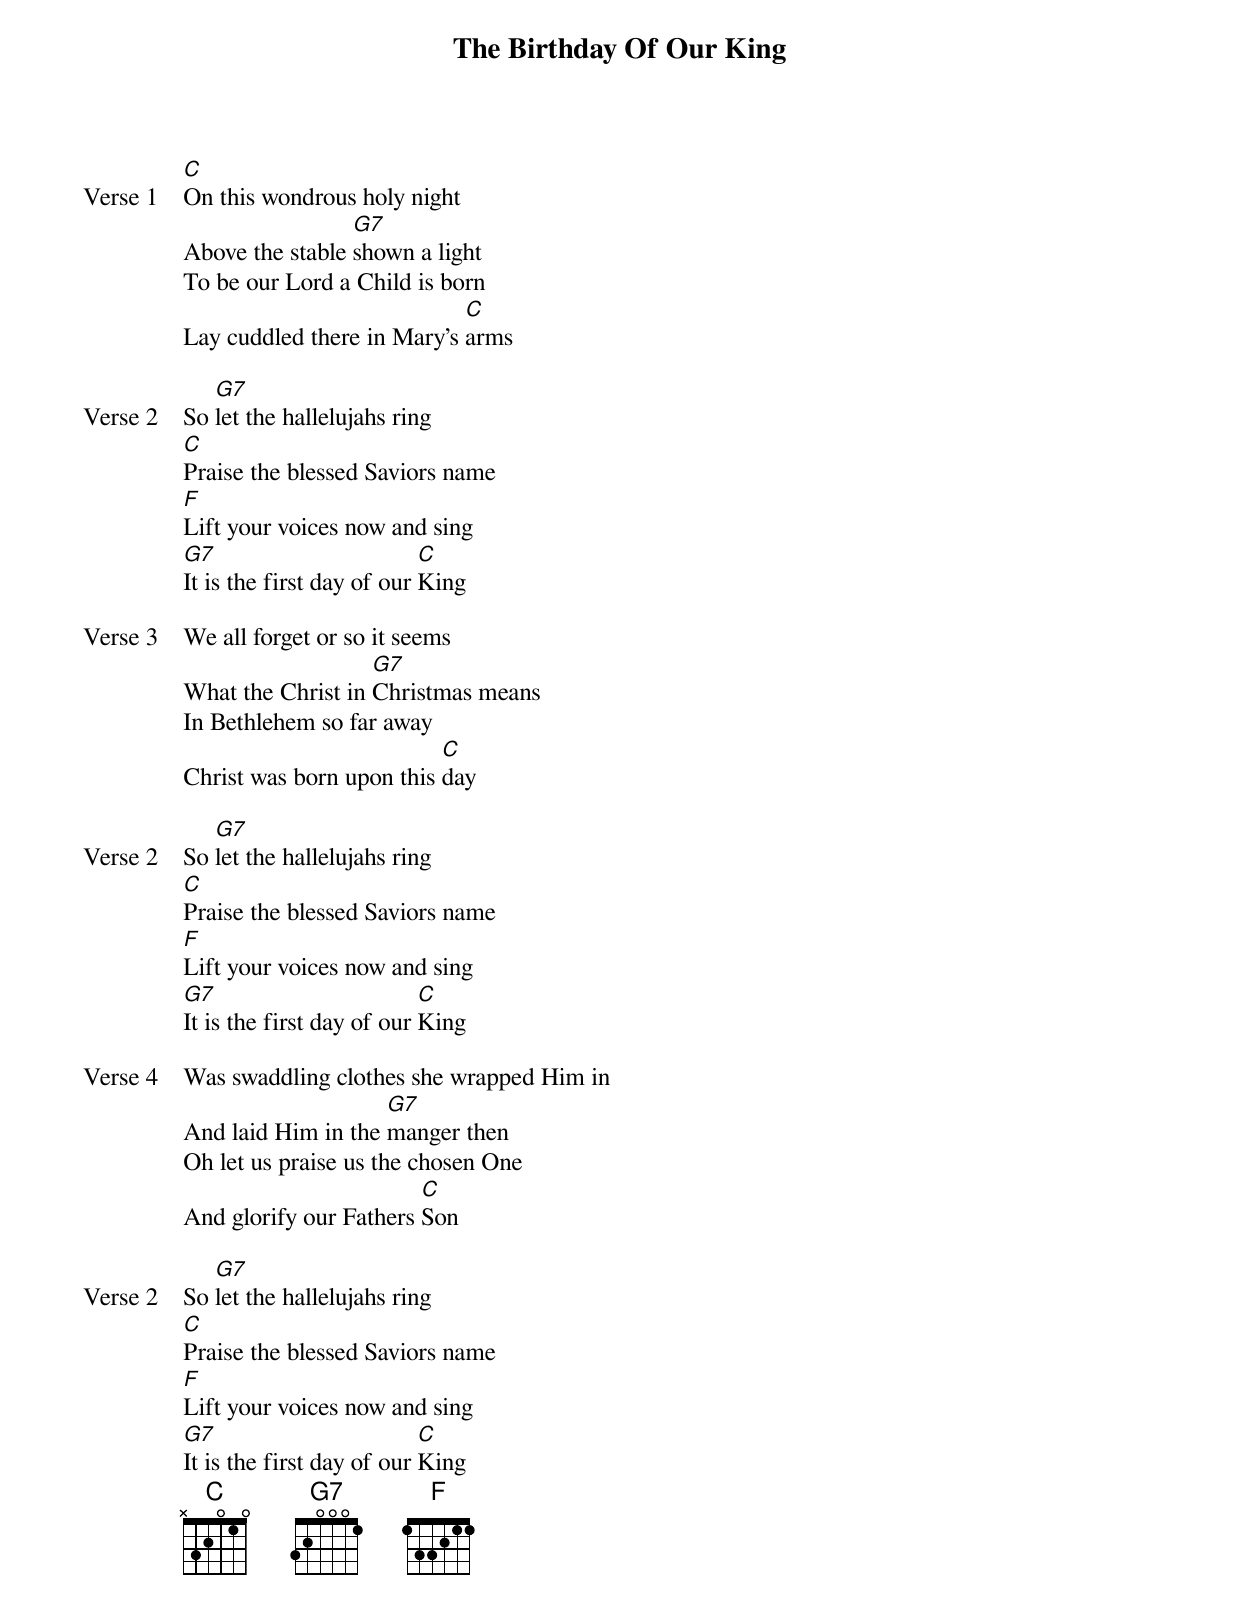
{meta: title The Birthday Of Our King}
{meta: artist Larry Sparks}
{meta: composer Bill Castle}

{start_of_verse: Verse 1}
[C]On this wondrous holy night
Above the stable [G7]shown a light
To be our Lord a Child is born
Lay cuddled there in Mary's [C]arms
{end_of_verse}

{start_of_verse: Verse 2}
So [G7]let the hallelujahs ring
[C]Praise the blessed Saviors name
[F]Lift your voices now and sing
[G7]It is the first day of our [C]King
{end_of_verse}

{start_of_verse: Verse 3}
We all forget or so it seems
What the Christ in [G7]Christmas means
In Bethlehem so far away
Christ was born upon this [C]day
{end_of_verse}

{start_of_verse: Verse 2}
So [G7]let the hallelujahs ring
[C]Praise the blessed Saviors name
[F]Lift your voices now and sing
[G7]It is the first day of our [C]King
{end_of_verse}

{start_of_verse: Verse 4}
Was swaddling clothes she wrapped Him in
And laid Him in the [G7]manger then
Oh let us praise us the chosen One
And glorify our Fathers [C]Son
{end_of_verse}

{start_of_verse: Verse 2}
So [G7]let the hallelujahs ring
[C]Praise the blessed Saviors name
[F]Lift your voices now and sing
[G7]It is the first day of our [C]King
{end_of_verse}
